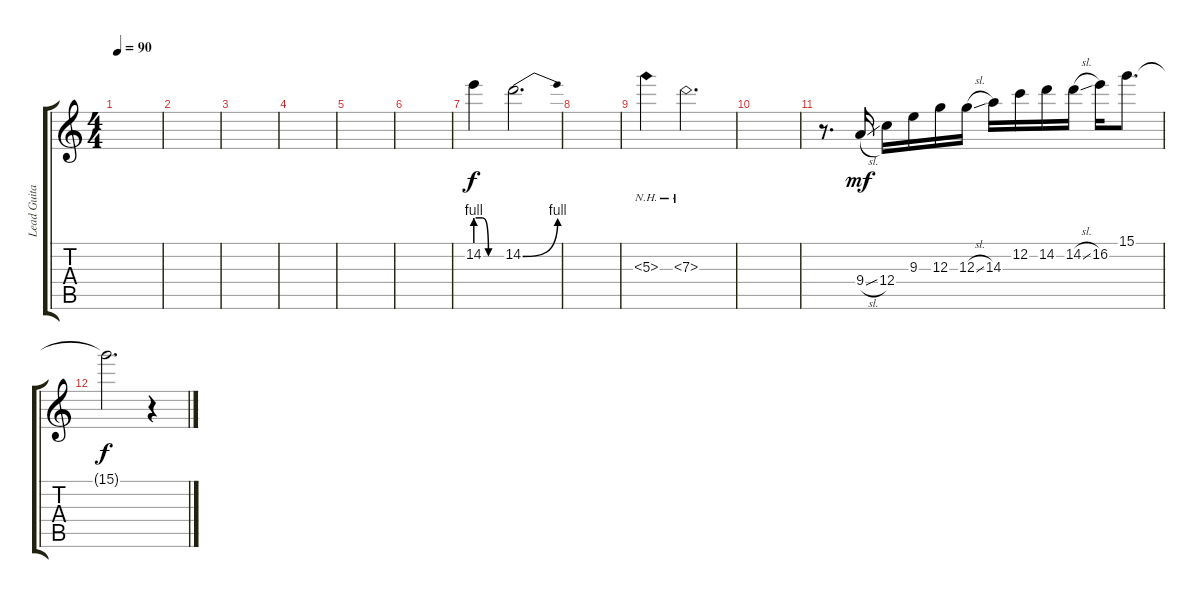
\track ("Lead Guitar" "Lead Guita") {instrument electricguitarjazz}
\staff {score tabs}
\tuning (E4 C4 G3 C3 G2 C2) {hide}
\ts (4 4)
\tempo 90
\clef g2
\ks c
|
|
|
|
|
|
14.2{be (custom 0 4 15 4 30 0 60 0)}.4 14.2{be (bend 0 0 60 4)}.2{d} |
|
5.3{nh}.4{dy f} 7.3{nh}.2{d} |
|
r.8{d} 9.4{sl}.16{dy mf} 12.4.16 9.3.16 12.3.16 12.3{sl}.16 14.3.16 12.2.16 14.2.16 14.2{sl}.16 16.2.16 15.1.8{d} |
15.1{t}.2{d dy f} r.4
